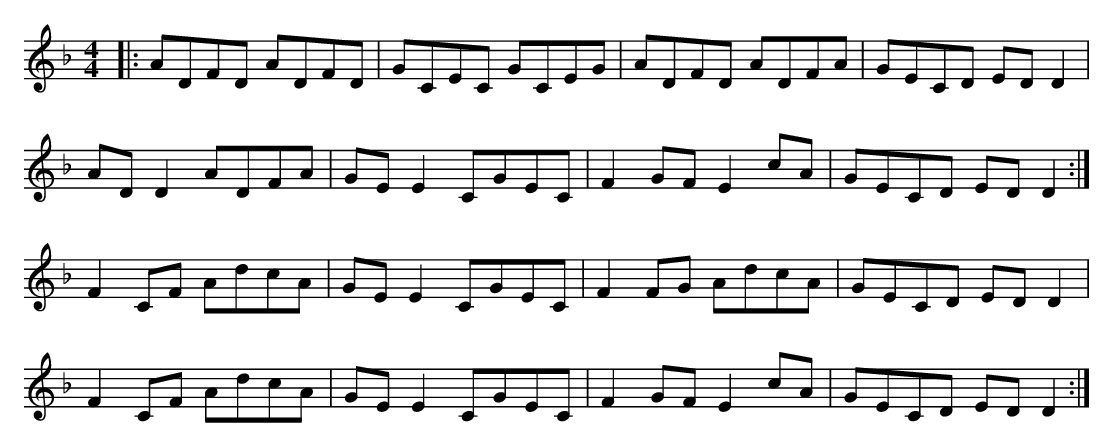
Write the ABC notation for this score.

X:1
M:4/4
K:Dmin
|:ADFD ADFD|GCEC GCEG|ADFD ADFA|GECD ED D2|
AD D2 ADFA|GE E2 CGEC|F2 GF E2 cA|GECD ED D2:|
F2 CF AdcA|GE E2 CGEC|F2 FG AdcA|GECD ED D2|
F2 CF AdcA|GE E2 CGEC|F2 GF E2 cA|GECD ED D2:|
